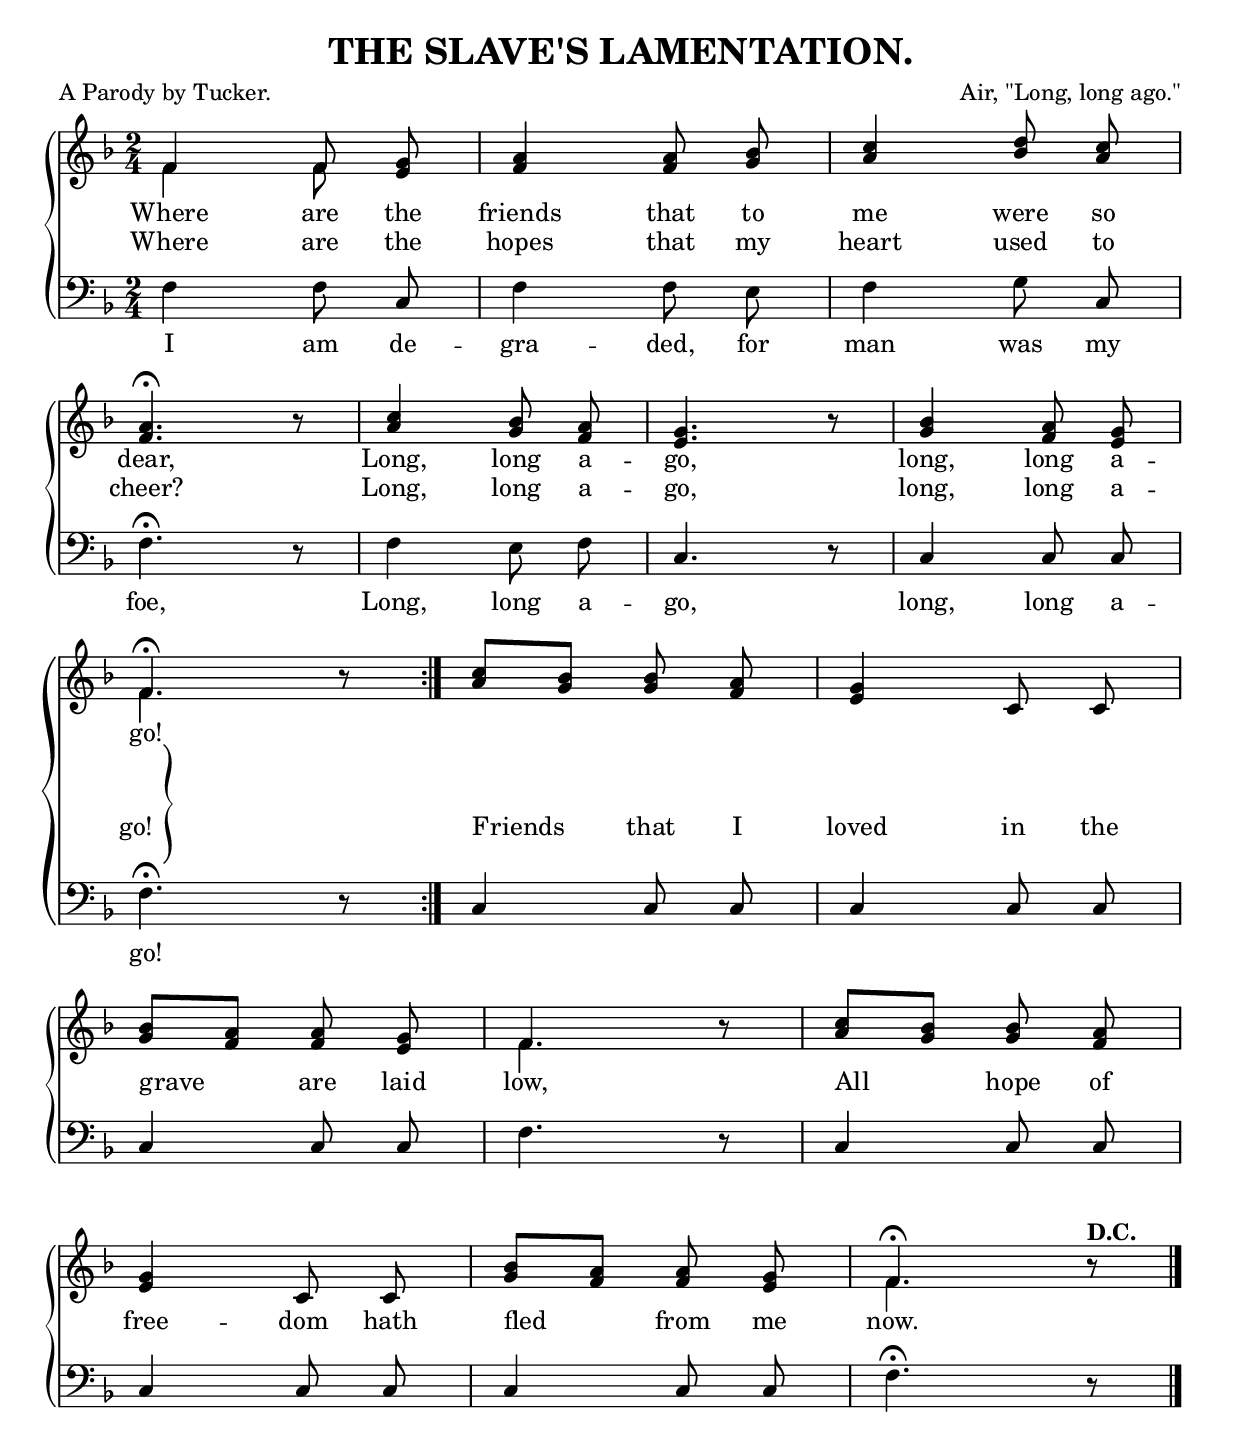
\version "2.10"
\include "english.ly"

\header {
  title =    "THE SLAVE'S LAMENTATION."
  poet =     "A Parody by Tucker."
  composer = "Air, \"Long, long ago.\""
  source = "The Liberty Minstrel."
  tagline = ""
}

leftbrace = \markup {\override #'(font-encoding . fetaBraces) \lookup #"brace140" }

rightbrace = \markup {\rotate #180 \leftbrace }

lineOne = \lyricmode {
  Where are the friends that to me were so
  dear, Long, long a -- go, long, long a --
  go!
}

lineTwo = \lyricmode {
  Where are the hopes that my heart used to
  cheer? Long, long a -- go, long, long a --
  \markup{ "go!" \hspace #0.5 \raise #3 \rightbrace } Friends that I loved in the
  grave are laid low, All hope of
  free -- dom hath fled from me now.
}

lineThree = \lyricmode {
  I am de -- gra -- ded, for man was my
  foe, Long, long a -- go, long, long a --
  go!
}

treble = \relative c' {
  \clef treble
  \time 2/4
  \key f \major
  \autoBeamOff
  \stemUp

  \tag #'main { \repeat volta 2 {
    \voiceOne << { f4 f8 } \context Voice="1" { \voiceTwo f4 f8 \oneVoice } >> \oneVoice \stemUp <e g> |
    <f a>4 <f a>8 <g bf> |
    <a c>4 <bf d>8 <a c> |

    \break
    <f a>4.^\fermata r8 |
    <a c>4 <g bf>8 <f a> |
    <e g>4. r8 |
    <g bf>4 <f a>8 <e g> |

    \break
    \voiceOne << { f4.^\fermata } \context Voice="1" { \voiceTwo f4. \oneVoice } >> \oneVoice \stemUp r8
  } }
  \tag #'toDC {
  <a c>8[ <g bf>] <g bf>8 <f a> |
  <e g>4 c8 c |

  \break
  <g' bf>8[ <f a>] <f a>8 <e g> |
  \voiceOne << { f4. } \context Voice="1" { \voiceTwo f4. \oneVoice } >> \oneVoice \stemUp r8 |
  <a c>8[ <g bf>] <g bf>8 <f a> |

  \break
  <e g>4 c8 c |
  <g' bf>8[ <f a>] <f a>8 <e g> |
  \voiceOne << { f4.^\fermata } \context Voice="1" { \voiceTwo f4. \oneVoice } >> \oneVoice r8^\markup { \bold "D.C." } \bar "|."
  }
}

bass = \relative c {
  \clef bass
  \time 2/4
  \key f \major
  \autoBeamOff

  \tag #'main { \repeat volta 2 {
    f4 f8 c |
    f4 f8 e |
    f4 g8 c, |

    \break
    f4.^\fermata r8 |
    f4 e8 f |
    c4. r8 |
    c4 c8 c |

    \break
    f4.^\fermata r8
  } }
  \tag #'toDC {
  c4 c8 c |
  c4 c8 c |

  \break
  c4 c8 c |
  f4. r8 |
  c4 c8 c |

  \break
  c4 c8 c |
  c4 c8 c |
  f4.^\fermata r8 \bar "|."
  }
}

\score { 
  \new ChoirStaff \with{systemStartDelimiter = #'SystemStartBrace }	
   <<
     \new Staff = "upper"  \new Voice = "treble" { \treble }
     \new Lyrics \lyricsto "treble" { \lineOne }
     \new Lyrics \lyricsto "treble" { \lineTwo }
     \new Staff = "lower"  \new Voice = "bass" { \bass }
     \new Lyrics \lyricsto "treble" { \lineThree }
   >>
   
\layout {
	indent=0
	\context { \Staff \override Rest #'style = #'classical }
	\context { \Score \remove "Bar_number_engraver" }
	\context { \Score \remove "Mark_engraver" }
        \context { \Staff \consists "Mark_engraver" }
	  }
}

\score { 
  \new ChoirStaff \with{systemStartDelimiter = #'SystemStartBrace }	
   <<
    \new Staff = "upper"  \new Voice = "treble" { \unfoldRepeats \treble  \keepWithTag #'main \treble }
    \new Staff = "lower"  \new Voice = "bass" { \unfoldRepeats \bass \keepWithTag #'main \bass }
   >>
  	  
\midi { \context { \Score tempoWholesPerMinute = #(ly:make-moment 100 4 ) }}    
}

%%Transcriber's Notes:

%%Added missing fermata last system, last bar, treble part.

%%A second score is provided to unfold the repeats and generate the midi.

